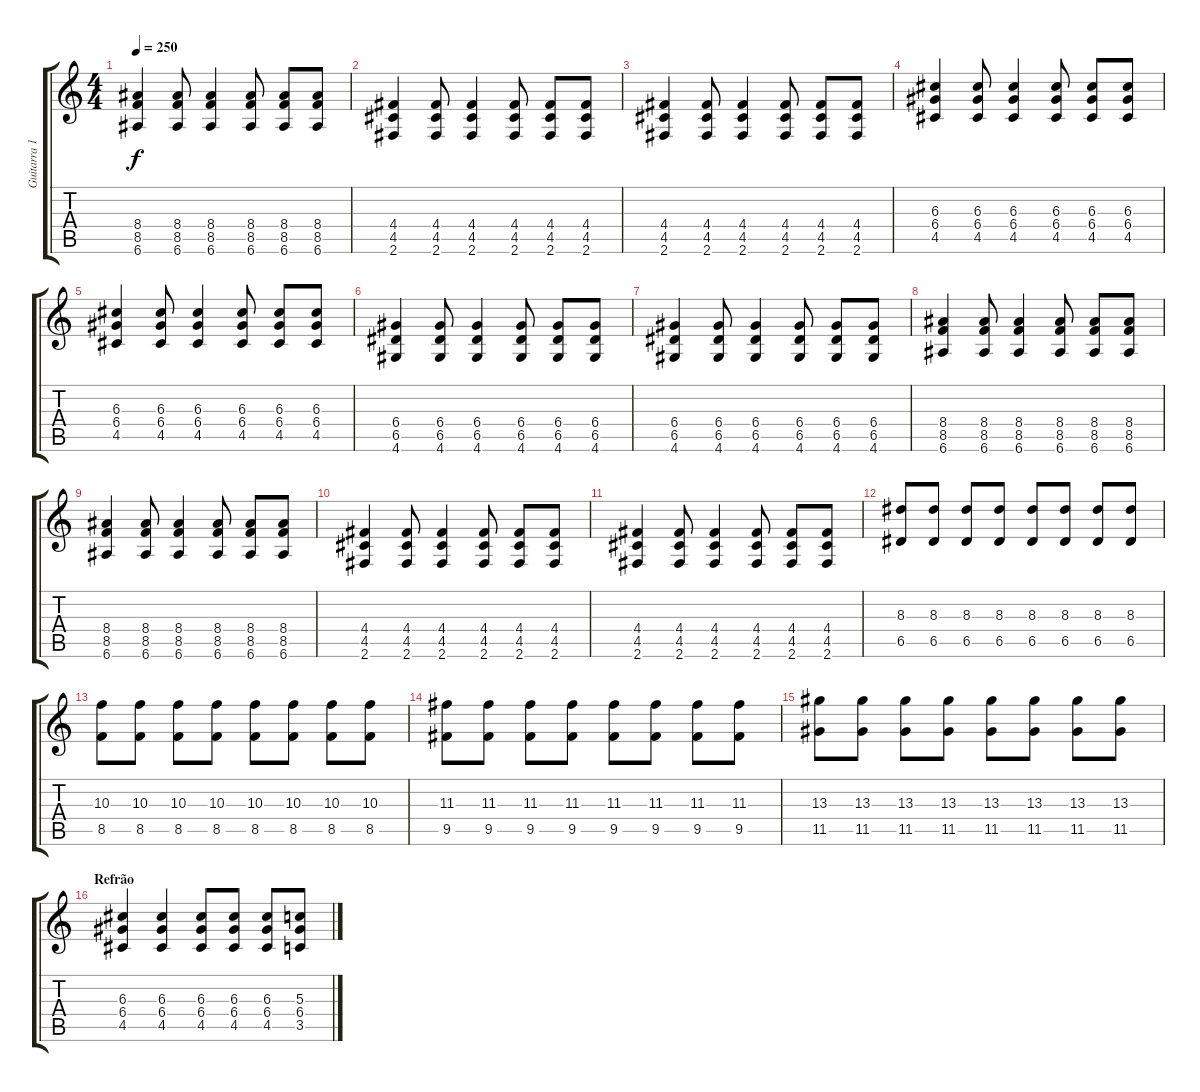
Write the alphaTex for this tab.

\track ("Guitarra 1" "Guitarra 1") {instrument distortionguitar}
\staff {score tabs}
\tuning (E4 B3 G3 D3 A2 E2) {hide}
\ts (4 4)
\tempo 250
\clef g2
\ks c
(8.4 8.5 6.6).4{dy f} (8.4 8.5 6.6).8 (8.4 8.5 6.6).4 (8.4 8.5 6.6).8 (8.4 8.5 6.6).8 (8.4 8.5 6.6).8 |
(4.4 4.5 2.6).4 (4.4 4.5 2.6).8 (4.4 4.5 2.6).4 (4.4 4.5 2.6).8 (4.4 4.5 2.6).8 (4.4 4.5 2.6).8 |
(4.4 4.5 2.6).4 (4.4 4.5 2.6).8 (4.4 4.5 2.6).4 (4.4 4.5 2.6).8 (4.4 4.5 2.6).8 (4.4 4.5 2.6).8 |
(6.3 6.4 4.5).4 (6.3 6.4 4.5).8 (6.3 6.4 4.5).4 (6.3 6.4 4.5).8 (6.3 6.4 4.5).8 (6.3 6.4 4.5).8 |
(6.3 6.4 4.5).4 (6.3 6.4 4.5).8 (6.3 6.4 4.5).4 (6.3 6.4 4.5).8 (6.3 6.4 4.5).8 (6.3 6.4 4.5).8 |
(6.4 6.5 4.6).4 (6.4 6.5 4.6).8 (6.4 6.5 4.6).4 (6.4 6.5 4.6).8 (6.4 6.5 4.6).8 (6.4 6.5 4.6).8 |
(6.4 6.5 4.6).4 (6.4 6.5 4.6).8 (6.4 6.5 4.6).4 (6.4 6.5 4.6).8 (6.4 6.5 4.6).8 (6.4 6.5 4.6).8 |
(8.4 8.5 6.6).4 (8.4 8.5 6.6).8 (8.4 8.5 6.6).4 (8.4 8.5 6.6).8 (8.4 8.5 6.6).8 (8.4 8.5 6.6).8 |
(8.4 8.5 6.6).4 (8.4 8.5 6.6).8 (8.4 8.5 6.6).4 (8.4 8.5 6.6).8 (8.4 8.5 6.6).8 (8.4 8.5 6.6).8 |
(4.4 4.5 2.6).4 (4.4 4.5 2.6).8 (4.4 4.5 2.6).4 (4.4 4.5 2.6).8 (4.4 4.5 2.6).8 (4.4 4.5 2.6).8 |
(4.4 4.5 2.6).4 (4.4 4.5 2.6).8 (4.4 4.5 2.6).4 (4.4 4.5 2.6).8 (4.4 4.5 2.6).8 (4.4 4.5 2.6).8 |
(8.3 6.5).8 (8.3 6.5).8 (8.3 6.5).8 (8.3 6.5).8 (8.3 6.5).8 (8.3 6.5).8 (8.3 6.5).8 (8.3 6.5).8 |
(10.3 8.5).8 (10.3 8.5).8 (10.3 8.5).8 (10.3 8.5).8 (10.3 8.5).8 (10.3 8.5).8 (10.3 8.5).8 (10.3 8.5).8 |
(11.3 9.5).8 (11.3 9.5).8 (11.3 9.5).8 (11.3 9.5).8 (11.3 9.5).8 (11.3 9.5).8 (11.3 9.5).8 (11.3 9.5).8 |
(13.3 11.5).8 (13.3 11.5).8 (13.3 11.5).8 (13.3 11.5).8 (13.3 11.5).8 (13.3 11.5).8 (13.3 11.5).8 (13.3 11.5).8 |
\section ("" "Refrão")
(6.3 6.4 4.5).4 (6.3 6.4 4.5).4 (6.3 6.4 4.5).8 (6.3 6.4 4.5).8 (6.3 6.4 4.5).8 (5.3 6.4 3.5).8
